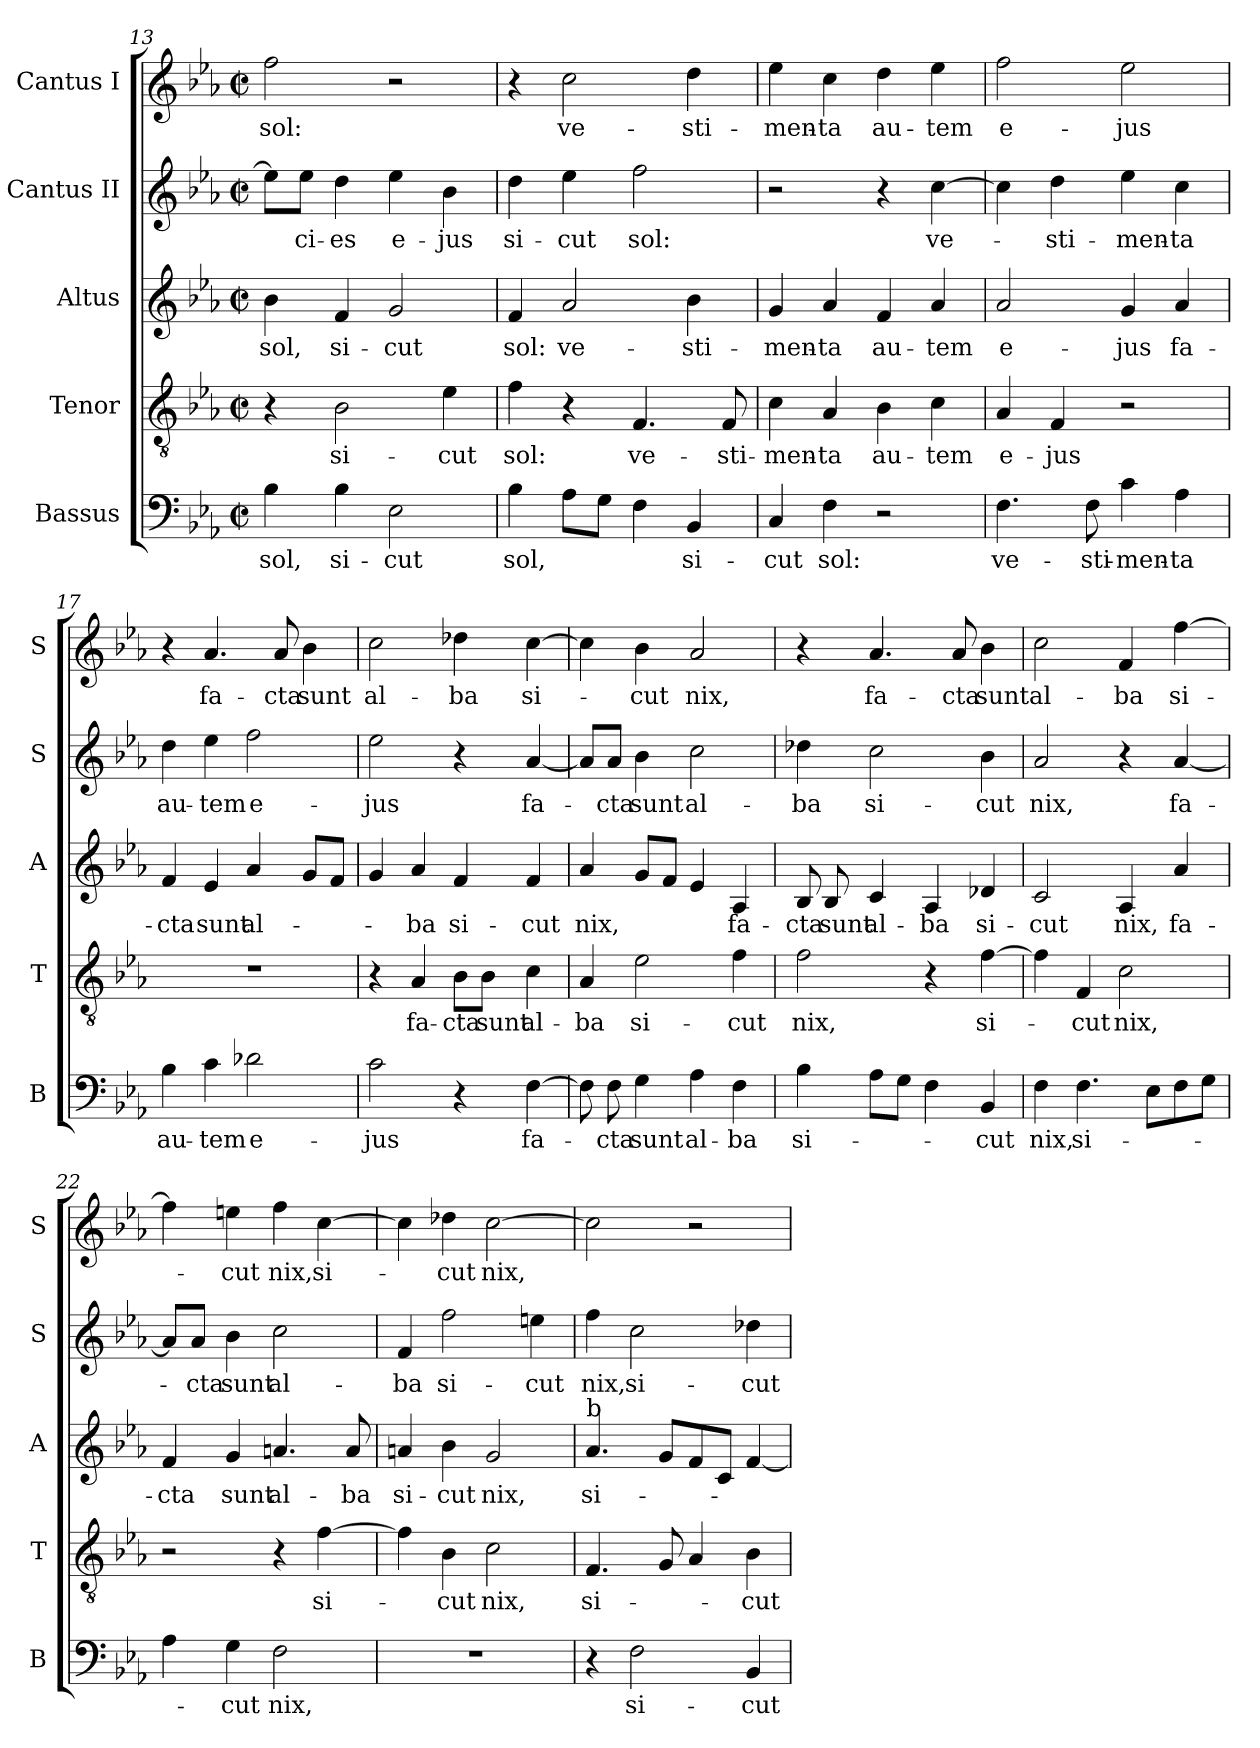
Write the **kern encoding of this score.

**kern	**text	**kern	**text	**kern	**text	**kern	**text	**kern	**text
*part5	*part5	*part4	*part4	*part3	*part3	*part2	*part2	*part1	*part1
*staff5	*staff5	*staff4	*staff4	*staff3	*staff3	*staff2	*staff2	*staff1	*staff1
*I"Bassus	*	*I"Tenor	*	*I"Altus	*	*I"Cantus II	*	*I"Cantus I	*
*I'B	*	*I'T	*	*I'A	*	*I'S	*	*I'S	*
*clefF4	*	*clefGv2	*	*clefG2	*	*clefG2	*	*clefG2	*
*	*	*ITrd7c12	*	*	*	*	*	*	*
*k[b-e-a-]	*	*k[b-e-a-]	*	*k[b-e-a-]	*	*k[b-e-a-]	*	*k[b-e-a-]	*
*E-:	*	*E-:	*	*E-:	*	*E-:	*	*E-:	*
*M2/2	*	*M2/2	*	*M2/2	*	*M2/2	*	*M2/2	*
*met(c|)	*	*met(c|)	*	*met(c|)	*	*met(c|)	*	*met(c|)	*
=13	=13	=13	=13	=13	=13	=13	=13	=13	=13
!	!LO:LY:b	!	!	!	!LO:LY:b	!	!	!	!LO:LY:b
4B-\	sol,	4r	.	4b-\	sol,	8ee-\L]	.	2ff\	sol:
!	!	!	!	!	!	!	!LO:LY:b	!	!
.	.	.	.	.	.	8ee-\J	-ci-	.	.
!	!LO:LY:b	!	!LO:LY:b	!	!LO:LY:b	!	!LO:LY:b	!	!
4B-\	si-	2BB-\	si-	4f/	si-	4dd\	-es	.	.
!	!LO:LY:b	!	!	!	!LO:LY:b	!	!LO:LY:b	!	!
2E-\	-cut	.	.	2g/	-cut	4ee-\	e-	2r	.
!	!	!	!LO:LY:b	!	!	!	!LO:LY:b	!	!
.	.	4E-\	-cut	.	.	4b-\	-jus	.	.
=14	=14	=14	=14	=14	=14	=14	=14	=14	=14
!	!LO:LY:b	!	!LO:LY:b	!	!LO:LY:b	!	!LO:LY:b	!	!
4B-\	sol,	4F\	sol:	4f/	sol:	4dd\	si-	4r	.
!	!	!	!	!	!LO:LY:b	!	!LO:LY:b	!	!LO:LY:b
8A-\L	.	4r	.	2a-/	ve-	4ee-\	-cut	2cc\	ve-
8G\J	.	.	.	.	.	.	.	.	.
!	!	!	!LO:LY:b	!	!	!	!LO:LY:b	!	!
4F\	.	4.FF/	ve-	.	.	2ff\	sol:	.	.
!	!LO:LY:b	!	!	!	!LO:LY:b	!	!	!	!LO:LY:b
4BB-/	si-	.	.	4b-\	-sti-	.	.	4dd\	-sti-
!	!	!	!LO:LY:b	!	!	!	!	!	!
.	.	8FF/	-sti-	.	.	.	.	.	.
=15	=15	=15	=15	=15	=15	=15	=15	=15	=15
!	!LO:LY:b	!	!LO:LY:b	!	!LO:LY:b	!	!	!	!LO:LY:b
4C/	-cut	4C\	-men-	4g/	-men-	2r	.	4ee-\	-men-
!	!LO:LY:b	!	!LO:LY:b	!	!LO:LY:b	!	!	!	!LO:LY:b
4F\	sol:	4AA-/	-ta	4a-/	-ta	.	.	4cc\	-ta
!	!	!	!LO:LY:b	!	!LO:LY:b	!	!	!	!LO:LY:b
2r	.	4BB-\	au-	4f/	au-	4r	.	4dd\	au-
!	!	!	!LO:LY:b	!	!LO:LY:b	!	!LO:LY:b	!	!LO:LY:b
.	.	4C\	-tem	4a-/	-tem	[>4cc\	ve-	4ee-\	-tem
=16	=16	=16	=16	=16	=16	=16	=16	=16	=16
!	!LO:LY:b	!	!LO:LY:b	!	!LO:LY:b	!	!	!	!LO:LY:b
4.F\	ve-	4AA-/	e-	2a-/	e-	4cc\]	.	2ff\	e-
!	!	!	!LO:LY:b	!	!	!	!LO:LY:b	!	!
.	.	4FF/	-jus	.	.	4dd\	-sti-	.	.
!	!LO:LY:b	!	!	!	!	!	!	!	!
8F\	-sti-	.	.	.	.	.	.	.	.
!	!LO:LY:b	!	!	!	!LO:LY:b	!	!LO:LY:b	!	!LO:LY:b
4c\	-men-	2r	.	4g/	-jus	4ee-\	-men-	2ee-\	-jus
!	!LO:LY:b	!	!	!	!LO:LY:b	!	!LO:LY:b	!	!
4A-\	-ta	.	.	4a-/	fa-	4cc\	-ta	.	.
=17	=17	=17	=17	=17	=17	=17	=17	=17	=17
!	!LO:LY:b	!	!	!	!LO:LY:b	!	!LO:LY:b	!	!
4B-\	au-	1r	.	4f/	-cta	4dd\	au-	4r	.
!	!LO:LY:b	!	!	!	!LO:LY:b	!	!LO:LY:b	!	!LO:LY:b
4c\	-tem	.	.	4e-/	sunt	4ee-\	-tem	4.a-/	fa-
!	!LO:LY:b	!	!	!	!LO:LY:b	!	!LO:LY:b	!	!
2d-X\	e-	.	.	4a-/	al-	2ff\	e-	.	.
!	!	!	!	!	!	!	!	!	!LO:LY:b
.	.	.	.	.	.	.	.	8a-/	-cta
!	!	!	!	!	!	!	!	!	!LO:LY:b
.	.	.	.	8g/L	.	.	.	4b-\	sunt
.	.	.	.	8f/J	.	.	.	.	.
!!LO:LB:g=z
=18	=18	=18	=18	=18	=18	=18	=18	=18	=18
!	!LO:LY:b	!	!	!	!	!	!LO:LY:b	!	!LO:LY:b
2c\	-jus	4r	.	4g/	.	2ee-\	-jus	2cc\	al-
!	!	!	!LO:LY:b	!	!LO:LY:b	!	!	!	!
.	.	4AA-/	fa-	4a-/	-ba	.	.	.	.
!	!	!	!LO:LY:b	!	!LO:LY:b	!	!	!	!LO:LY:b
4r	.	8BB-\L	-cta	4f/	si-	4r	.	4dd-X\	-ba
!	!	!	!LO:LY:b	!	!	!	!	!	!
.	.	8BB-\J	sunt	.	.	.	.	.	.
!	!LO:LY:b	!	!LO:LY:b	!	!LO:LY:b	!	!LO:LY:b	!	!LO:LY:b
[>4F\	fa-	4C\	al-	4f/	-cut	[<4a-/	fa-	[>4cc\	si-
=19	=19	=19	=19	=19	=19	=19	=19	=19	=19
!	!	!	!LO:LY:b	!	!LO:LY:b	!	!	!	!
8F\]	.	4AA-/	-ba	4a-/	nix,	8a-/L]	.	4cc\]	.
!	!LO:LY:b	!	!	!	!	!	!LO:LY:b	!	!
8F\	-cta	.	.	.	.	8a-/J	-cta	.	.
!	!LO:LY:b	!	!LO:LY:b	!	!	!	!LO:LY:b	!	!LO:LY:b
4G\	sunt	2E-\	si-	8g/L	.	4b-\	sunt	4b-\	-cut
.	.	.	.	8f/J	.	.	.	.	.
!	!LO:LY:b	!	!	!	!	!	!LO:LY:b	!	!LO:LY:b
4A-\	al-	.	.	4e-/	.	2cc\	al-	2a-/	nix,
!	!LO:LY:b	!	!LO:LY:b	!	!LO:LY:b	!	!	!	!
4F\	-ba	4F\	-cut	4A-/	fa-	.	.	.	.
=20	=20	=20	=20	=20	=20	=20	=20	=20	=20
!	!LO:LY:b	!	!LO:LY:b	!	!LO:LY:b	!	!LO:LY:b	!	!
4B-\	si-	2F\	nix,	8B-/	-cta	4dd-X\	-ba	4r	.
!	!	!	!	!	!LO:LY:b	!	!	!	!
.	.	.	.	8B-/	sunt	.	.	.	.
!	!	!	!	!	!LO:LY:b	!	!LO:LY:b	!	!LO:LY:b
8A-\L	.	.	.	4c/	al-	2cc\	si-	4.a-/	fa-
8G\J	.	.	.	.	.	.	.	.	.
!	!	!	!	!	!LO:LY:b	!	!	!	!
4F\	.	4r	.	4A-/	-ba	.	.	.	.
!	!	!	!	!	!	!	!	!	!LO:LY:b
.	.	.	.	.	.	.	.	8a-/	-cta
!	!LO:LY:b	!	!LO:LY:b	!	!LO:LY:b	!	!LO:LY:b	!	!LO:LY:b
4BB-/	-cut	[>4F\	si-	4d-X/	si-	4b-\	-cut	4b-\	sunt
=21	=21	=21	=21	=21	=21	=21	=21	=21	=21
!	!LO:LY:b	!	!	!	!LO:LY:b	!	!LO:LY:b	!	!LO:LY:b
4F\	nix,	4F\]	.	2c/	-cut	2a-/	nix,	2cc\	al-
!	!LO:LY:b	!	!LO:LY:b	!	!	!	!	!	!
4.F\	si-	4FF/	-cut	.	.	.	.	.	.
!	!	!	!LO:LY:b	!	!LO:LY:b	!	!	!	!LO:LY:b
.	.	2C\	nix,	4A-/	nix,	4r	.	4f/	-ba
8E-\L	.	.	.	.	.	.	.	.	.
!	!	!	!	!	!LO:LY:b	!	!LO:LY:b	!	!LO:LY:b
8F\	.	.	.	4a-/	fa-	[<4a-/	fa-	[>4ff\	si-
8G\J	.	.	.	.	.	.	.	.	.
=22	=22	=22	=22	=22	=22	=22	=22	=22	=22
!	!	!	!	!	!LO:LY:b	!	!	!	!
4A-\	.	2r	.	4f/	-cta	8a-/L]	.	4ff\]	.
!	!	!	!	!	!	!	!LO:LY:b	!	!
.	.	.	.	.	.	8a-/J	-cta	.	.
!	!LO:LY:b	!	!	!	!LO:LY:b	!	!LO:LY:b	!	!LO:LY:b
4G\	-cut	.	.	4g/	sunt	4b-\	sunt	4een\	-cut
!	!LO:LY:b	!	!	!	!LO:LY:b	!	!LO:LY:b	!	!LO:LY:b
2F\	nix,	4r	.	4.an/	al-	2cc\	al-	4ff\	nix,
!	!	!	!LO:LY:b	!	!	!	!	!	!LO:LY:b
.	.	[>4F\	si-	.	.	.	.	[>4cc\	si-
!	!	!	!	!	!LO:LY:b	!	!	!	!
.	.	.	.	8a/	-ba	.	.	.	.
!!LO:LB:g=z
=23	=23	=23	=23	=23	=23	=23	=23	=23	=23
!	!	!	!	!	!LO:LY:b	!	!LO:LY:b	!	!
1r	.	4F\]	.	4an/	si-	4f/	-ba	4cc\]	.
!	!	!	!LO:LY:b	!	!LO:LY:b	!	!LO:LY:b	!	!LO:LY:b
.	.	4BB-\	-cut	4b-\	-cut	2ff\	si-	4dd-X\	-cut
!	!	!	!LO:LY:b	!	!LO:LY:b	!	!	!	!LO:LY:b
.	.	2C\	nix,	2g/	nix,	.	.	[>2cc\	nix,
!	!	!	!	!	!	!	!LO:LY:b	!	!
.	.	.	.	.	.	4een\	-cut	.	.
=24	=24	=24	=24	=24	=24	=24	=24	=24	=24
!	!	!	!	!LO:TX:a:t=b	!	!	!	!	!
!	!	!	!LO:LY:b	!	!LO:LY:b	!	!LO:LY:b	!	!
4r	.	4.FF/	si-	4.a-/	si-	4ff\	nix,	2cc\]	.
!	!LO:LY:b	!	!	!	!	!	!LO:LY:b	!	!
2F\	si-	.	.	.	.	2cc\	si-	.	.
.	.	8GG/	.	8g/L	.	.	.	.	.
.	.	4AA-/	.	8f/	.	.	.	2r	.
.	.	.	.	8c/J	.	.	.	.	.
!	!LO:LY:b	!	!LO:LY:b	!	!	!	!LO:LY:b	!	!
4BB-/	-cut	4BB-\	-cut	[<4f/	.	4dd-X\	-cut	.	.
=	=	=	=	=	=	=	=	=	=
*-	*-	*-	*-	*-	*-	*-	*-	*-	*-
